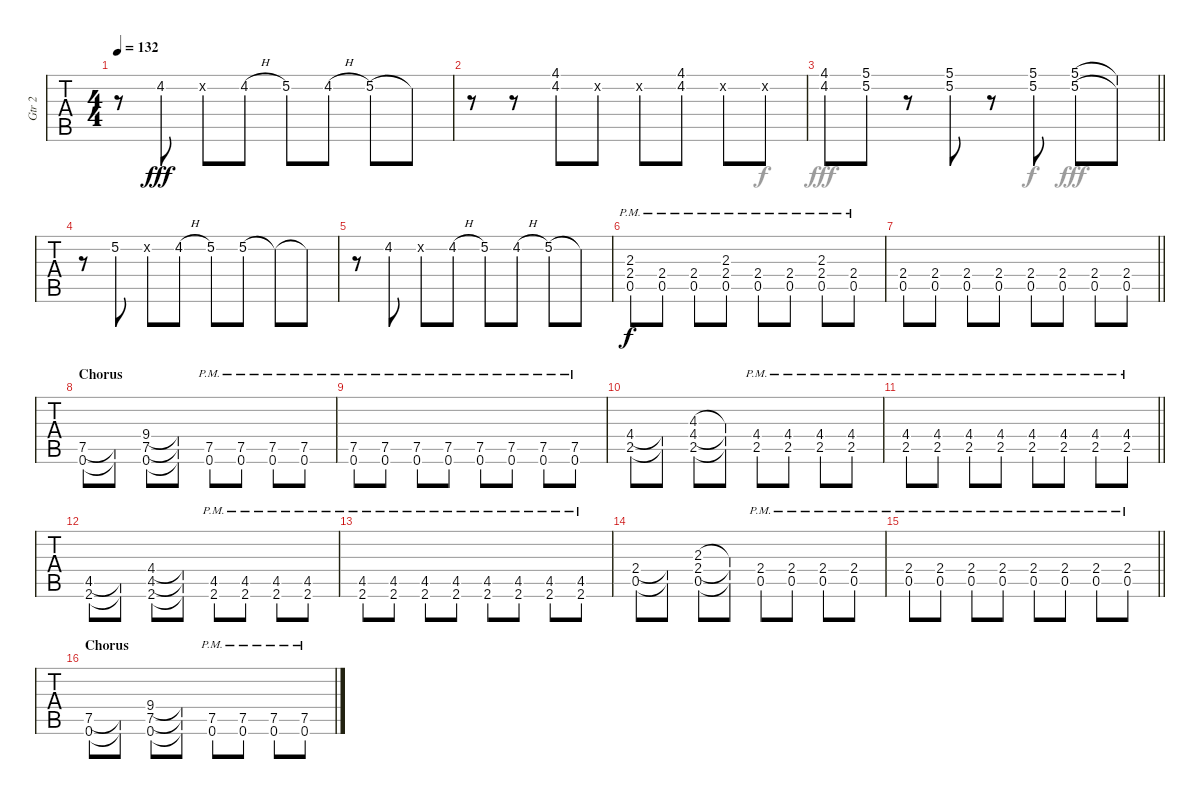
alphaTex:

\track ("Gtr 2" "Gtr 2") {instrument overdrivenguitar}
\staff {tabs}
\tuning (E4 B3 G3 D3 A2 E2) {hide}
\voice
\ts (4 4)
\tempo 132
\clef g2
\ks c
r.8{dy fff} 4.2.8 0.2{x}.8 4.2{h}.8 5.2.8 4.2{h}.8 5.2.8 5.2{t}.8 |
r.8 r.8 (4.1 4.2).8 0.2{x}.8 0.2{x}.8 (4.1 4.2).8 0.2{x}.8 0.2{x}.8 |
\barLineRight lightlight
(4.1 4.2).8 (5.1 5.2).8 r.8 (5.1 5.2).8 r.8 (5.1 5.2).8 (5.1 5.2).8 (5.1{t} 5.2{t}).8 |
r.8 5.2.8 0.2{x}.8 4.2{h}.8 5.2.8 5.2.8 5.2{t}.8 5.2{t}.8 |
r.8 4.2.8 0.2{x}.8 4.2{h}.8 5.2.8 4.2{h}.8 5.2.8 5.2{t}.8 |
(2.3 2.4 0.5{pm}).8{dy f} (2.4{pm} 0.5{pm}).8 (2.4{pm} 0.5{pm}).8 (2.3 2.4 0.5{pm}).8 (2.4{pm} 0.5{pm}).8 (2.4{pm} 0.5{pm}).8 (2.3 2.4 0.5{pm}).8 (2.4{pm} 0.5{pm}).8 |
\barLineRight lightlight
(2.4 0.5).8 (2.4 0.5).8 (2.4 0.5).8 (2.4 0.5).8 (2.4 0.5).8 (2.4 0.5).8 (2.4 0.5).8 (2.4 0.5).8 |
\section ("" "Chorus")
(7.5 0.6).8 (7.5{t} 0.6{t}).8 (9.4 7.5 0.6).8 (9.4{t} 7.5{t} 0.6{t}).8 (7.5{pm} 0.6{pm}).8 (7.5{pm} 0.6{pm}).8 (7.5{pm} 0.6{pm}).8 (7.5{pm} 0.6{pm}).8 |
(7.5{pm} 0.6{pm}).8 (7.5{pm} 0.6{pm}).8 (7.5{pm} 0.6{pm}).8 (7.5{pm} 0.6{pm}).8 (7.5{pm} 0.6{pm}).8 (7.5{pm} 0.6{pm}).8 (7.5{pm} 0.6{pm}).8 (7.5{pm} 0.6{pm}).8 |
(4.4 2.5).8 (4.4{t} 2.5{t}).8 (4.3 4.4 2.5).8 (4.3{t} 4.4{t} 2.5{t}).8 (4.4{pm} 2.5{pm}).8 (4.4{pm} 2.5{pm}).8 (4.4{pm} 2.5{pm}).8 (4.4{pm} 2.5{pm}).8 |
\barLineRight lightlight
(4.4{pm} 2.5{pm}).8 (4.4{pm} 2.5{pm}).8 (4.4{pm} 2.5{pm}).8 (4.4{pm} 2.5{pm}).8 (4.4{pm} 2.5{pm}).8 (4.4{pm} 2.5{pm}).8 (4.4{pm} 2.5{pm}).8 (4.4{pm} 2.5{pm}).8 |
(4.5 2.6).8 (4.5{t} 2.6{t}).8 (4.4 4.5 2.6).8 (4.4{t} 4.5{t} 2.6{t}).8 (4.5{pm} 2.6{pm}).8 (4.5{pm} 2.6{pm}).8 (4.5{pm} 2.6{pm}).8 (4.5{pm} 2.6{pm}).8 |
(4.5{pm} 2.6{pm}).8 (4.5{pm} 2.6{pm}).8 (4.5{pm} 2.6{pm}).8 (4.5{pm} 2.6{pm}).8 (4.5{pm} 2.6{pm}).8 (4.5{pm} 2.6{pm}).8 (4.5{pm} 2.6{pm}).8 (4.5{pm} 2.6{pm}).8 |
(2.4 0.5).8 (2.4{t} 0.5{t}).8 (2.3 2.4 0.5).8 (2.3{t} 2.4{t} 0.5{t}).8 (2.4{pm} 0.5{pm}).8 (2.4{pm} 0.5{pm}).8 (2.4{pm} 0.5{pm}).8 (2.4{pm} 0.5{pm}).8 |
\barLineRight lightlight
(2.4{pm} 0.5{pm}).8 (2.4{pm} 0.5{pm}).8 (2.4{pm} 0.5{pm}).8 (2.4{pm} 0.5{pm}).8 (2.4{pm} 0.5{pm}).8 (2.4{pm} 0.5{pm}).8 (2.4{pm} 0.5{pm}).8 (2.4{pm} 0.5{pm}).8 |
\section ("" "Chorus")
(7.5 0.6).8 (7.5{t} 0.6{t}).8 (9.4 7.5 0.6).8 (9.4{t} 7.5{t} 0.6{t}).8 (7.5{pm} 0.6{pm}).8 (7.5{pm} 0.6{pm}).8 (7.5{pm} 0.6{pm}).8 (7.5{pm} 0.6{pm}).8
\voice
\clef g2
\ottava regular
\simile none
\ks c
r.8{dy fff} 4.2.8 0.2{x}.8 4.2{h}.8 5.2.8 4.2{h}.8 5.2.8 5.2{t}.8 |
r.8 r.8 (4.1 4.2).8 0.2{x}.8 0.2{x}.8 (4.1 4.2).8 0.2{x}.8 0.2{x}.8{dy f} |
\barLineRight lightlight
(4.1 4.2).8{dy fff} (5.1 5.2).8 r.8 (5.1 5.2).8 r.8 (5.1 5.2).8{dy f} (5.1 5.2).8{dy fff} (5.1{t} 5.2{t}).8 |
r.8 5.2.8 0.2{x}.8 4.2{h}.8 5.2.8 5.2.8 5.2{t}.8 5.2{t}.8 |
r.8 4.2.8 0.2{x}.8 4.2{h}.8 5.2.8 4.2{h}.8 5.2.8 5.2{t}.8 |
|
\barLineRight lightlight
|
|
|
|
\barLineRight lightlight
|
|
|
|
\barLineRight lightlight
|
